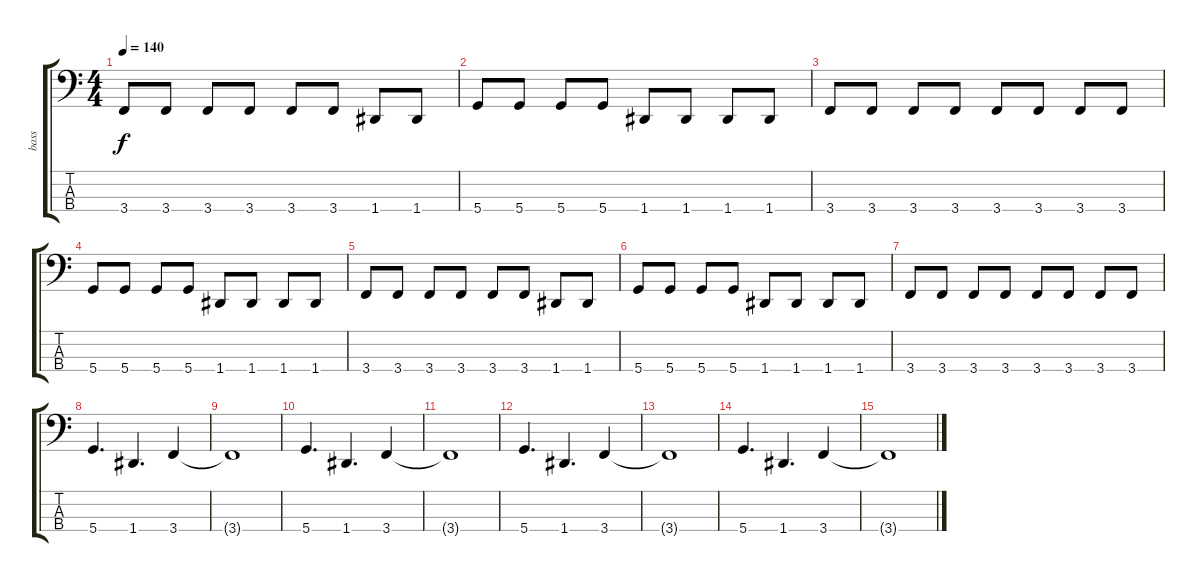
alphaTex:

\track ("bass" "bass") {instrument electricbassfinger}
\staff {score tabs}
\tuning (G2 D2 A1 D1) {hide}
\ts (4 4)
\tempo 140
\clef f4
\ks c
3.4.8{dy f} 3.4.8 3.4.8 3.4.8 3.4.8 3.4.8 1.4.8 1.4.8 |
5.4.8 5.4.8 5.4.8 5.4.8 1.4.8 1.4.8 1.4.8 1.4.8 |
3.4.8 3.4.8 3.4.8 3.4.8 3.4.8 3.4.8 3.4.8 3.4.8 |
5.4.8 5.4.8 5.4.8 5.4.8 1.4.8 1.4.8 1.4.8 1.4.8 |
3.4.8 3.4.8 3.4.8 3.4.8 3.4.8 3.4.8 1.4.8 1.4.8 |
5.4.8 5.4.8 5.4.8 5.4.8 1.4.8 1.4.8 1.4.8 1.4.8 |
3.4.8 3.4.8 3.4.8 3.4.8 3.4.8 3.4.8 3.4.8 3.4.8 |
5.4.4{d} 1.4.4{d} 3.4.4 |
3.4{t}.1 |
5.4.4{d} 1.4.4{d} 3.4.4 |
3.4{t}.1 |
5.4.4{d} 1.4.4{d} 3.4.4 |
3.4{t}.1 |
5.4.4{d} 1.4.4{d} 3.4.4 |
3.4{t}.1
